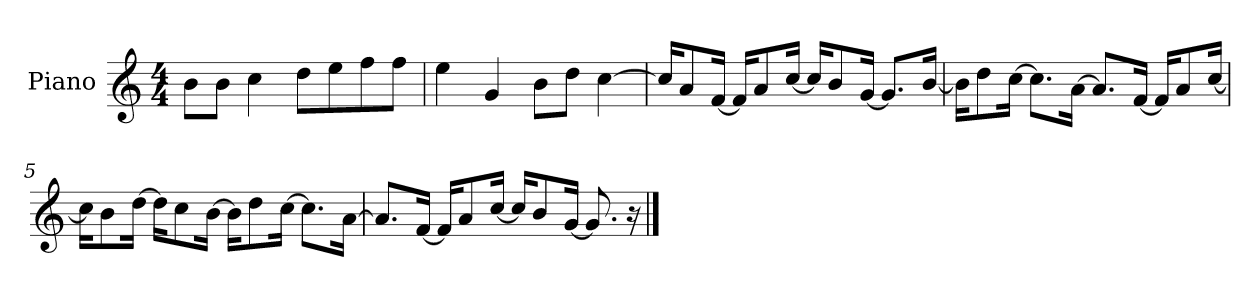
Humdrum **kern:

**kern
*part1
*staff1
*I"Piano
*I'P-no
*clefG2
*k[]
*M4/4
*MM90
=1
8b\L
8b\J
4cc\
8dd\L
8ee\
8ff\
8ff\J
=2
4ee\
4g/
8b\L
8dd\J
[4cc\
=3
16cc/KL]
8a/
[16f/Jk
16f/KL]
8a/
[16cc/Jk
16cc/KL]
8b/
[16g/Jk
8.g/L]
[16b/Jk
=4
16b\KL]
8dd\
[16cc\Jk
8.cc\L]
[16a\Jk
8.a/L]
[16f/Jk
16f/KL]
8a/
[16cc/Jk
!!LO:LB:g=z
=5
16cc\KL]
8b\
[16dd\Jk
16dd\KL]
8cc\
[16b\Jk
16b\KL]
8dd\
[16cc\Jk
8.cc\L]
[16a\Jk
=6
8.a/L]
[16f/Jk
16f/KL]
8a/
[16cc/Jk
16cc/KL]
8b/
[16g/Jk
8.g/]
16r
==
*-
